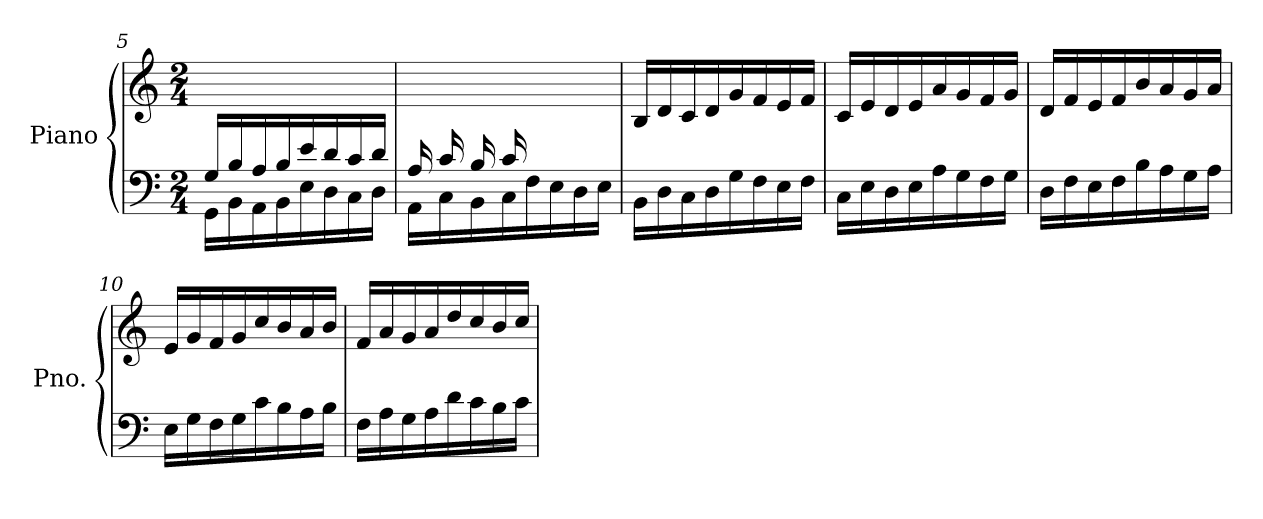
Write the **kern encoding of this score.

**kern	**kern
*part1	*part1
*staff2	*staff1
*I"Piano	*
*I'Pno.	*
*clefF4	*clefG2
*k[]	*k[]
*M2/4	*M2/4
=5	=5
*^	*
16G/LL	16GG\LL	2ryy
16B/	16BB\	.
16A/	16AA\	.
16B/	16BB\	.
16e/	16E\	.
16d/	16D\	.
16c/	16C\	.
16d/JJ	16D\JJ	.
!!LO:LB:g=z
=6	=6	=6
16A/LL	16AA\LL	4ryy
16c/	16C\	.
16B/	16BB\	.
16c/	16C\	.
4ryy	16F\	16f/
.	16E\	16e/
.	16D\	16d/
.	16E\JJ	16e/JJ
*v	*v	*
=7	=7
16BB\LL	16B/LL
16D\	16d/
16C\	16c/
16D\	16d/
16G\	16g/
16F\	16f/
16E\	16e/
16F\JJ	16f/JJ
=8	=8
16C\LL	16c/LL
16E\	16e/
16D\	16d/
16E\	16e/
16A\	16a/
16G\	16g/
16F\	16f/
16G\JJ	16g/JJ
=9	=9
16D\LL	16d/LL
16F\	16f/
16E\	16e/
16F\	16f/
16B\	16b/
16A\	16a/
16G\	16g/
16A\JJ	16a/JJ
=10	=10
16E\LL	16e/LL
16G\	16g/
16F\	16f/
16G\	16g/
16c\	16cc/
16B\	16b/
16A\	16a/
16B\JJ	16b/JJ
=11	=11
16F\LL	16f/LL
16A\	16a/
16G\	16g/
16A\	16a/
16d\	16dd/
16c\	16cc/
16B\	16b/
16c\JJ	16cc/JJ
=	=
*-	*-
